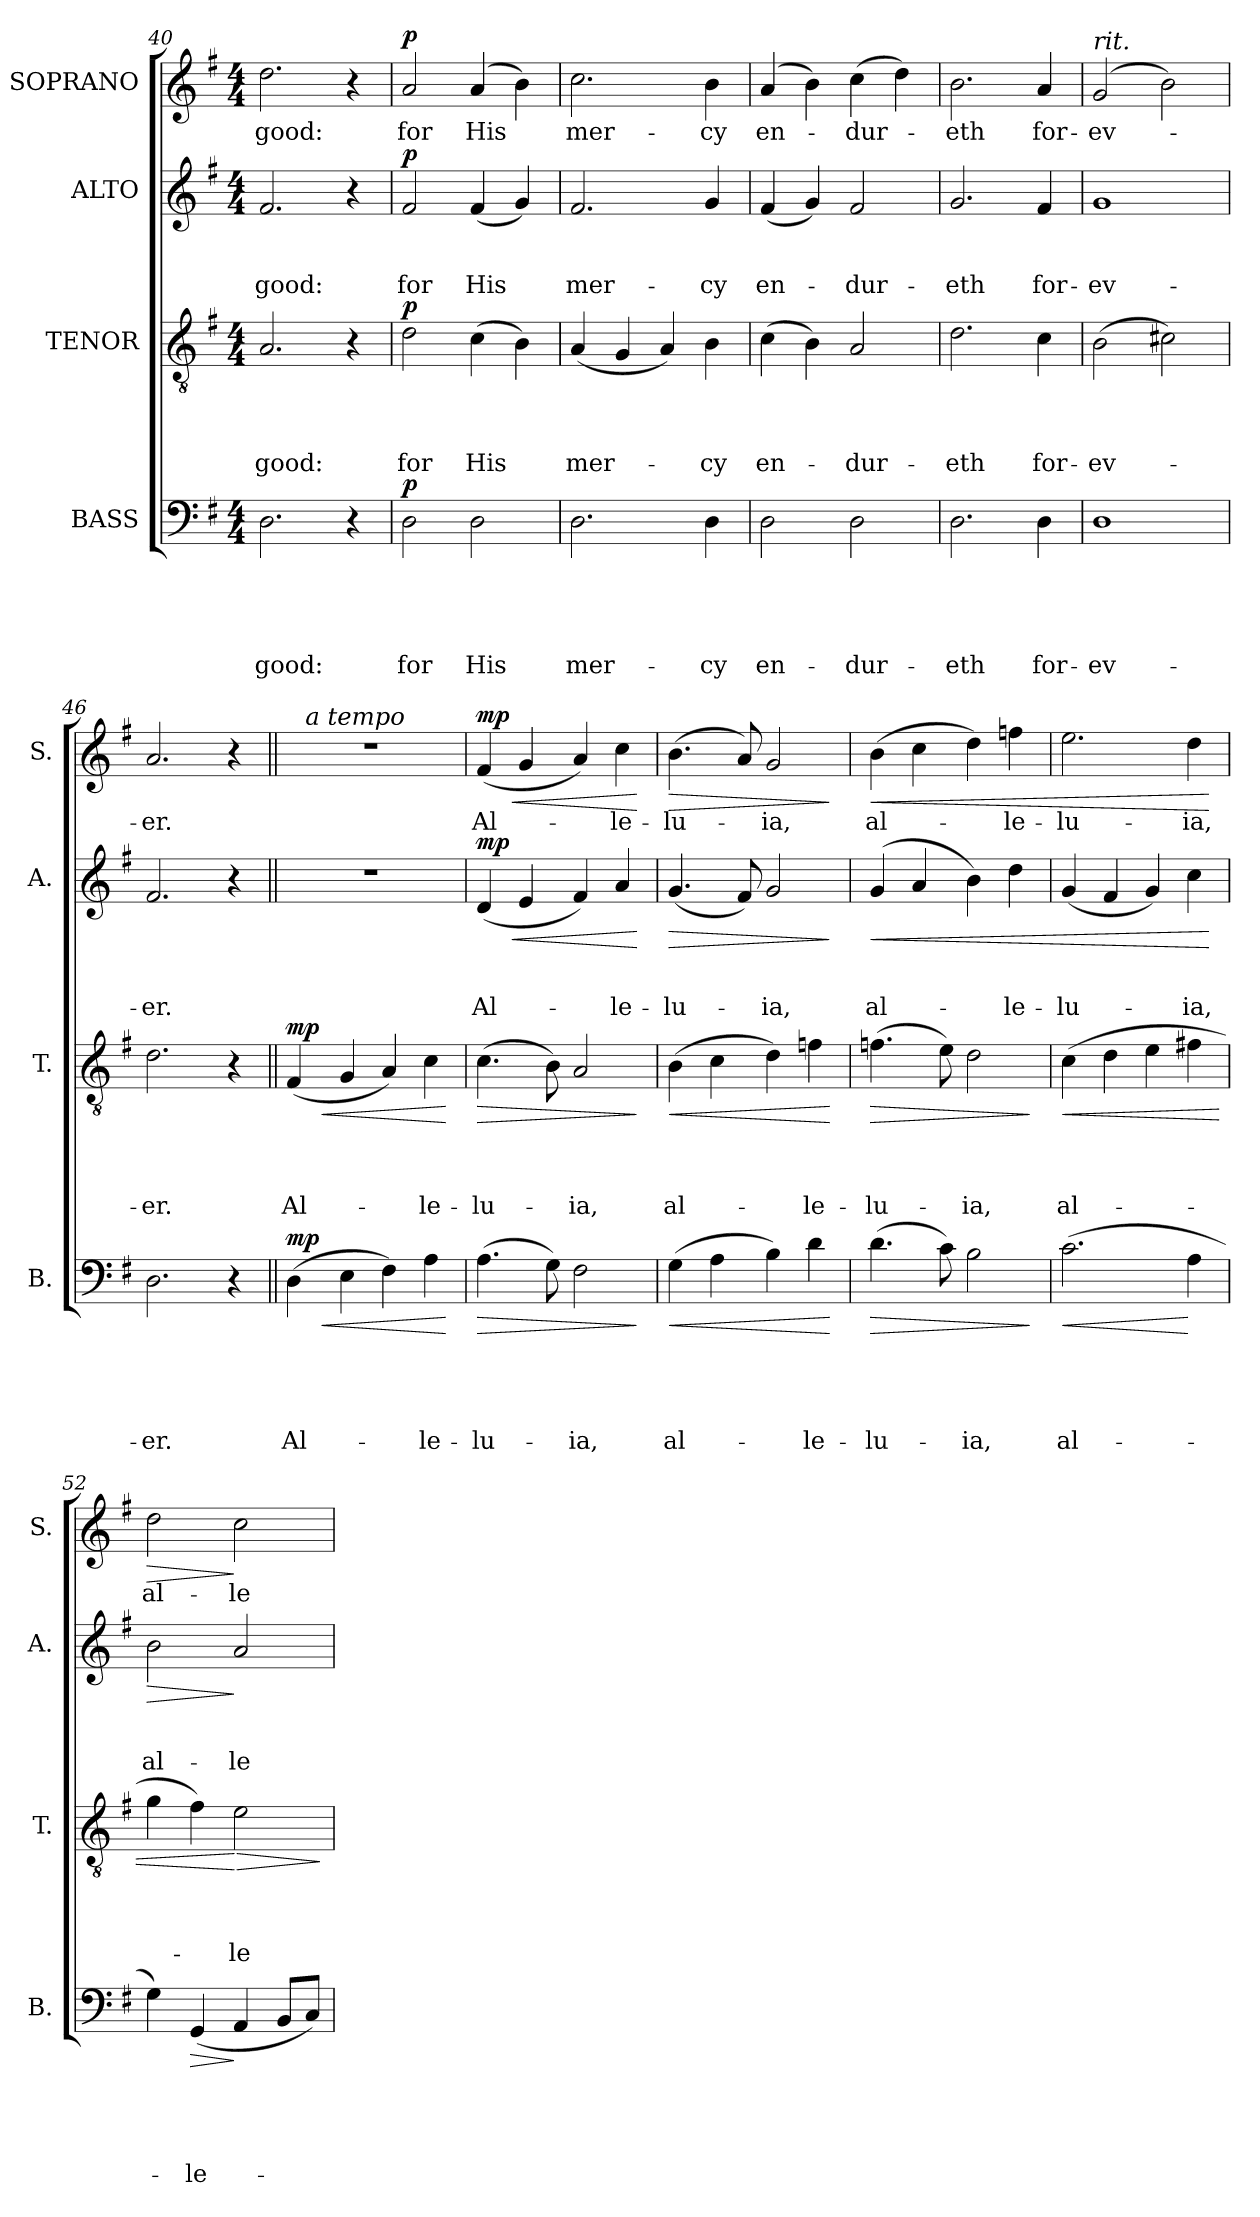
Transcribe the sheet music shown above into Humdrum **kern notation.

**kern	**text	**text	**text	**text	**text	**dynam	**kern	**text	**text	**text	**text	**dynam	**kern	**text	**text	**text	**dynam	**kern	**text	**dynam
*part4	*part4	*part4	*part4	*part4	*part4	*part4	*part3	*part3	*part3	*part3	*part3	*part3	*part2	*part2	*part2	*part2	*part2	*part1	*part1	*part1
*staff4	*staff4	*staff4	*staff4	*staff4	*staff4	*staff4	*staff3	*staff3	*staff3	*staff3	*staff3	*staff3	*staff2	*staff2	*staff2	*staff2	*staff2	*staff1	*staff1	*staff1
*I"BASS	*	*	*	*	*	*	*I"TENOR	*	*	*	*	*	*I"ALTO	*	*	*	*	*I"SOPRANO	*	*
*I'B.	*	*	*	*	*	*	*I'T.	*	*	*	*	*	*I'A.	*	*	*	*	*I'S.	*	*
*clefF4	*	*	*	*	*	*	*clefGv2	*	*	*	*	*	*clefG2	*	*	*	*	*clefG2	*	*
*k[f#]	*	*	*	*	*	*	*k[f#]	*	*	*	*	*	*k[f#]	*	*	*	*	*k[f#]	*	*
*G:	*	*	*	*	*	*	*G:	*	*	*	*	*	*G:	*	*	*	*	*G:	*	*
*M4/4	*	*	*	*	*	*	*M4/4	*	*	*	*	*	*M4/4	*	*	*	*	*M4/4	*	*
=40	=40	=40	=40	=40	=40	=40	=40	=40	=40	=40	=40	=40	=40	=40	=40	=40	=40	=40	=40	=40
!	!	!	!	!	!LO:LY:b	!	!	!	!	!	!LO:LY:b	!	!	!	!	!LO:LY:b	!	!	!LO:LY:b	!
2.D\	.	.	.	.	good:	.	2.A/	.	.	.	good:	.	2.f#/	.	.	good:	.	2.dd\	good:	.
4r	.	.	.	.	.	.	4r	.	.	.	.	.	4r	.	.	.	.	4r	.	.
=41	=41	=41	=41	=41	=41	=41	=41	=41	=41	=41	=41	=41	=41	=41	=41	=41	=41	=41	=41	=41
!	!	!	!	!	!LO:LY:b	!LO:DY:a	!	!	!	!	!LO:LY:b	!LO:DY:a	!	!	!	!LO:LY:b	!LO:DY:a	!	!LO:LY:b	!LO:DY:a
2D\	.	.	.	.	for	p	2d\	.	.	.	for	p	2f#/	.	.	for	p	2a/	for	p
!	!	!	!	!	!LO:LY:b	!	!	!	!	!	!LO:LY:b	!	!	!	!	!LO:LY:b	!	!	!LO:LY:b	!
2D\	.	.	.	.	His	.	(>4c\	.	.	.	His	.	(<4f#/	.	.	His	.	(4a/	His	.
.	.	.	.	.	.	.	4B\)	.	.	.	.	.	4g/)	.	.	.	.	4b\)	.	.
=42	=42	=42	=42	=42	=42	=42	=42	=42	=42	=42	=42	=42	=42	=42	=42	=42	=42	=42	=42	=42
!	!	!	!	!	!LO:LY:b	!	!	!	!	!	!LO:LY:b	!	!	!	!	!LO:LY:b	!	!	!LO:LY:b	!
2.D\	.	.	.	.	mer-	.	(<4A/	.	.	.	mer-	.	2.f#/	.	.	mer-	.	2.cc\	mer-	.
.	.	.	.	.	.	.	4G/	.	.	.	.	.	.	.	.	.	.	.	.	.
.	.	.	.	.	.	.	4A/)	.	.	.	.	.	.	.	.	.	.	.	.	.
!	!	!	!	!	!LO:LY:b	!	!	!	!	!	!LO:LY:b	!	!	!	!	!LO:LY:b	!	!	!LO:LY:b	!
4D\	.	.	.	.	-cy	.	4B\	.	.	.	-cy	.	4g/	.	.	-cy	.	4b\	-cy	.
!!LO:LB:g=z
=43	=43	=43	=43	=43	=43	=43	=43	=43	=43	=43	=43	=43	=43	=43	=43	=43	=43	=43	=43	=43
!	!	!	!	!	!LO:LY:b	!	!	!	!	!	!LO:LY:b	!	!	!	!	!LO:LY:b	!	!	!LO:LY:b	!
2D\	.	.	.	.	en-	.	(>4c\	.	.	.	en-	.	(<4f#/	.	.	en-	.	(4a/	en-	.
.	.	.	.	.	.	.	4B\)	.	.	.	.	.	4g/)	.	.	.	.	4b\)	.	.
!	!	!	!	!	!LO:LY:b	!	!	!	!	!	!LO:LY:b	!	!	!	!	!LO:LY:b	!	!	!LO:LY:b	!
2D\	.	.	.	.	-dur-	.	2A/	.	.	.	-dur-	.	2f#/	.	.	-dur-	.	(>4cc\	-dur-	.
.	.	.	.	.	.	.	.	.	.	.	.	.	.	.	.	.	.	4dd\)	.	.
=44	=44	=44	=44	=44	=44	=44	=44	=44	=44	=44	=44	=44	=44	=44	=44	=44	=44	=44	=44	=44
!	!	!	!	!	!LO:LY:b	!	!	!	!	!	!LO:LY:b	!	!	!	!	!LO:LY:b	!	!	!LO:LY:b	!
2.D\	.	.	.	.	-eth	.	2.d\	.	.	.	-eth	.	2.g/	.	.	-eth	.	2.b\	-eth	.
!	!	!	!	!	!LO:LY:b	!	!	!	!	!	!LO:LY:b	!	!	!	!	!LO:LY:b	!	!	!LO:LY:b	!
4D\	.	.	.	.	for-	.	4c\	.	.	.	for-	.	4f#/	.	.	for-	.	4a/	for-	.
=45	=45	=45	=45	=45	=45	=45	=45	=45	=45	=45	=45	=45	=45	=45	=45	=45	=45	=45	=45	=45
!	!	!	!	!	!	!	!	!	!	!	!	!	!	!	!	!	!	!LO:TX:a:i:t=rit.	!	!
!	!	!	!	!	!LO:LY:b	!	!	!	!	!	!LO:LY:b	!	!	!	!	!LO:LY:b	!	!	!LO:LY:b	!
1D	.	.	.	.	-ev-	.	(>2B\	.	.	.	-ev-	.	1g	.	.	-ev-	.	(2g/	-ev-	.
.	.	.	.	.	.	.	2c#X\)	.	.	.	.	.	.	.	.	.	.	2b\)	.	.
=46	=46	=46	=46	=46	=46	=46	=46	=46	=46	=46	=46	=46	=46	=46	=46	=46	=46	=46	=46	=46
!	!	!	!	!	!LO:LY:b	!	!	!	!	!	!LO:LY:b	!	!	!	!	!LO:LY:b	!	!	!LO:LY:b	!
2.D\	.	.	.	.	-er.	.	2.d\	.	.	.	-er.	.	2.f#/	.	.	-er.	.	2.a/	-er.	.
4r	.	.	.	.	.	.	4r	.	.	.	.	.	4r	.	.	.	.	4r	.	.
=47||	=47||	=47||	=47||	=47||	=47||	=47||	=47||	=47||	=47||	=47||	=47||	=47||	=47||	=47||	=47||	=47||	=47||	=47||	=47||	=47||
!	!	!	!	!	!LO:LY:b	!LO:HP:b	!	!	!	!	!LO:LY:b	!LO:HP:b	!	!	!	!	!	!	!	!
!	!	!	!	!	!	!LO:DY:n=1:a	!	!	!	!	!	!LO:DY:n=1:a	!	!	!	!	!	!	!	!
*	*	*	*	*	*	*	*	*	*	*	*	*	*	*	*	*	*	*^	*	*
(>4D\	.	.	.	.	Al-	< mp	(<4F#/	.	.	.	Al-	< mp	1r	.	.	.	.	1r	16ryy	.	.
!	!	!	!	!	!	!	!	!	!	!	!	!	!	!	!	!	!	!	!LO:TX:a:i:t=a tempo	!	!
.	.	.	.	.	.	.	.	.	.	.	.	.	.	.	.	.	.	.	2...ryy	.	.
4E\	.	.	.	.	.	.	4G/	.	.	.	.	.	.	.	.	.	.	.	.	.	.
4F#\)	.	.	.	.	.	.	4A/)	.	.	.	.	.	.	.	.	.	.	.	.	.	.
!	!	!	!	!	!LO:LY:b	!	!	!	!	!	!LO:LY:b	!	!	!	!	!	!	!	!	!	!
4A\	.	.	.	.	-le-	.	4c\	.	.	.	-le-	.	.	.	.	.	.	.	.	.	.
.	.	.	.	.	.	[	.	.	.	.	.	[	.	.	.	.	.	.	.	.	.
=48	=48	=48	=48	=48	=48	=48	=48	=48	=48	=48	=48	=48	=48	=48	=48	=48	=48	=48	=48	=48	=48
!	!	!	!	!	!LO:LY:b	!LO:HP:b	!	!	!	!	!LO:LY:b	!LO:HP:b	!	!	!	!LO:LY:b	!LO:HP:b	!	!	!LO:LY:b	!LO:HP:b
!	!	!	!	!	!	!	!	!	!	!	!	!	!	!	!	!	!LO:DY:n=1:a	!	!	!	!LO:DY:n=1:a
*	*	*	*	*	*	*	*	*	*	*	*	*	*	*	*	*	*	*v	*v	*	*
(>4.A\	.	.	.	.	-lu-	>	(>4.c\	.	.	.	-lu-	>	(<4d/	.	.	Al-	< mp	(<4f#/	Al-	< mp
.	.	.	.	.	.	.	.	.	.	.	.	.	4e/	.	.	.	.	4g/	.	.
8G\)	.	.	.	.	.	.	8B\)	.	.	.	.	.	.	.	.	.	.	.	.	.
!	!	!	!	!	!LO:LY:b	!	!	!	!	!	!LO:LY:b	!	!	!	!	!	!	!	!	!
2F#\	.	.	.	.	-ia,	.	2A/	.	.	.	-ia,	.	4f#/)	.	.	.	.	4a/)	.	.
!	!	!	!	!	!	!	!	!	!	!	!	!	!	!	!	!LO:LY:b	!	!	!LO:LY:b	!
.	.	.	.	.	.	.	.	.	.	.	.	.	4a/	.	.	-le-	.	4cc\	-le-	.
.	.	.	.	.	.	]	.	.	.	.	.	]	.	.	.	.	[	.	.	[
!!LO:PB:g=z
=49	=49	=49	=49	=49	=49	=49	=49	=49	=49	=49	=49	=49	=49	=49	=49	=49	=49	=49	=49	=49
!	!	!	!	!	!LO:LY:b	!LO:HP:b	!	!	!	!	!LO:LY:b	!LO:HP:b	!	!	!	!LO:LY:b	!LO:HP:b	!	!LO:LY:b	!LO:HP:b
(>4G\	.	.	.	.	al-	<	(>4B\	.	.	.	al-	<	(<4.g/	.	.	-lu-	>	(>4.b\	-lu-	>
4A\	.	.	.	.	.	.	4c\	.	.	.	.	.	.	.	.	.	.	.	.	.
.	.	.	.	.	.	.	.	.	.	.	.	.	8f#/)	.	.	.	.	8a/)	.	.
!	!	!	!	!	!	!	!	!	!	!	!	!	!	!	!	!LO:LY:b	!	!	!LO:LY:b	!
4B\)	.	.	.	.	.	.	4d\)	.	.	.	.	.	2g/	.	.	-ia,	.	2g/	-ia,	.
!	!	!	!	!	!LO:LY:b	!	!	!	!	!	!LO:LY:b	!	!	!	!	!	!	!	!	!
4d\	.	.	.	.	-le-	.	4fn\	.	.	.	-le-	.	.	.	.	.	.	.	.	.
.	.	.	.	.	.	[	.	.	.	.	.	[	.	.	.	.	]	.	.	]
=50	=50	=50	=50	=50	=50	=50	=50	=50	=50	=50	=50	=50	=50	=50	=50	=50	=50	=50	=50	=50
!	!	!	!	!	!LO:LY:b	!LO:HP:b	!	!	!	!	!LO:LY:b	!LO:HP:b	!	!	!	!LO:LY:b	!LO:HP:b	!	!LO:LY:b	!LO:HP:b
(>4.d\	.	.	.	.	-lu-	>	(>4.fn\	.	.	.	-lu-	>	(4g/	.	.	al-	<	(>4b\	al-	<
.	.	.	.	.	.	.	.	.	.	.	.	.	4a/	.	.	.	.	4cc\	.	.
8c\)	.	.	.	.	.	.	8e\)	.	.	.	.	.	.	.	.	.	.	.	.	.
!	!	!	!	!	!LO:LY:b	!	!	!	!	!	!LO:LY:b	!	!	!	!	!	!	!	!	!
2B\	.	.	.	.	-ia,	.	2d\	.	.	.	-ia,	.	4b\)	.	.	.	.	4dd\)	.	.
!	!	!	!	!	!	!	!	!	!	!	!	!	!	!	!	!LO:LY:b	!	!	!LO:LY:b	!
.	.	.	.	.	.	.	.	.	.	.	.	.	4dd\	.	.	-le-	.	4ffn\	-le-	.
.	.	.	.	.	.	]	.	.	.	.	.	]	.	.	.	.	.	.	.	.
=51	=51	=51	=51	=51	=51	=51	=51	=51	=51	=51	=51	=51	=51	=51	=51	=51	=51	=51	=51	=51
!	!	!	!	!	!LO:LY:b	!LO:HP:b	!	!	!	!	!LO:LY:b	!LO:HP:b	!	!	!	!LO:LY:b	!	!	!LO:LY:b	!
(>2.c\	.	.	.	.	al-	<	(>4c\	.	.	.	al-	<	(<4g/	.	.	-lu-	.	2.ee\	-lu-	.
.	.	.	.	.	.	.	4d\	.	.	.	.	.	4f#/	.	.	.	.	.	.	.
.	.	.	.	.	.	.	4e\	.	.	.	.	.	4g/)	.	.	.	.	.	.	.
!	!	!	!	!	!	!	!	!	!	!	!	!	!	!	!	!LO:LY:b	!	!	!LO:LY:b	!
4A\	.	.	.	.	.	[	4f#X\	.	.	.	.	.	4cc\	.	.	-ia,	.	4dd\	-ia,	.
.	.	.	.	.	.	.	.	.	.	.	.	.	.	.	.	.	[	.	.	[
=52	=52	=52	=52	=52	=52	=52	=52	=52	=52	=52	=52	=52	=52	=52	=52	=52	=52	=52	=52	=52
!	!	!	!	!	!	!	!	!	!	!	!	!	!	!	!	!LO:LY:b	!LO:HP:b	!	!LO:LY:b	!LO:HP:b
4G\)	.	.	.	.	.	.	4g\	.	.	.	.	.	2b\	.	.	al-	>	2dd\	al-	>
!	!	!	!	!	!LO:LY:b	!LO:HP:b	!	!	!	!	!	!	!	!	!	!	!	!	!	!
(<4GG/	.	.	.	.	-le-	>	4f#\)	.	.	.	.	.	.	.	.	.	.	.	.	.
!	!	!	!	!	!	!	!	!	!	!	!LO:LY:b	!LO:HP:n=1:b	!	!	!	!LO:LY:b	!	!	!LO:LY:b	!
4AA/	.	.	.	.	.	]	2e\	.	.	.	-le-	[ >	2a/	.	.	-le-	]	2cc\	-le-	]
8BB/L	.	.	.	.	.	.	.	.	.	.	.	.	.	.	.	.	.	.	.	.
8C/J)	.	.	.	.	.	.	.	.	.	.	.	.	.	.	.	.	.	.	.	.
.	.	.	.	.	.	.	.	.	.	.	.	]	.	.	.	.	.	.	.	.
=	=	=	=	=	=	=	=	=	=	=	=	=	=	=	=	=	=	=	=	=
*-	*-	*-	*-	*-	*-	*-	*-	*-	*-	*-	*-	*-	*-	*-	*-	*-	*-	*-	*-	*-
